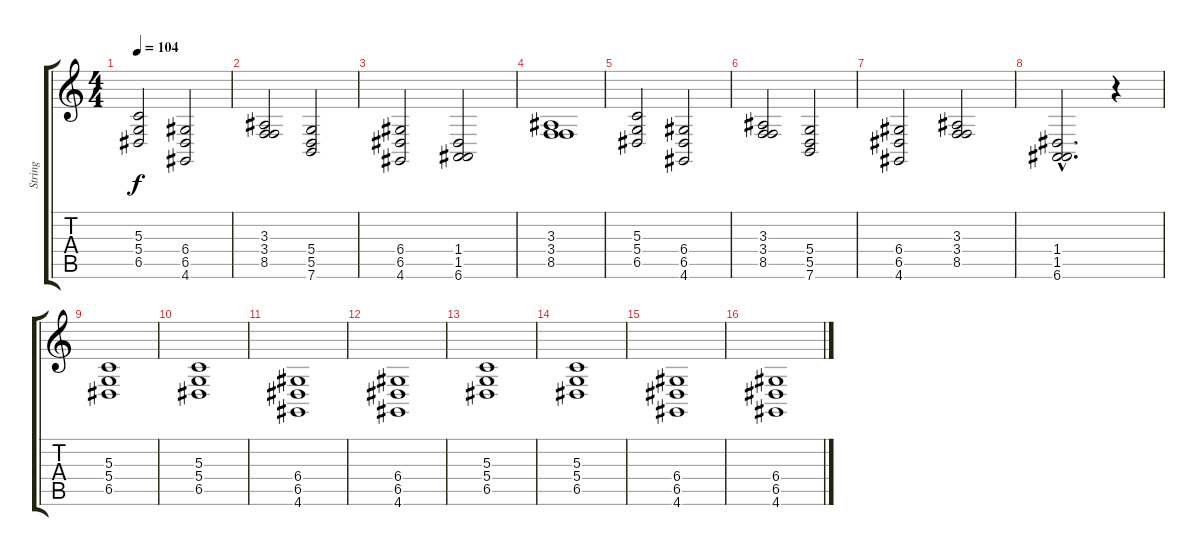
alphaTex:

\track ("String" "String") {instrument stringensemble1}
\staff {score tabs}
\tuning (E4 B3 G3 D3 A2 E2) {hide}
\ts (4 4)
\tempo 104
\clef g2
\ks c
(5.3 5.4 6.5).2{dy f} (6.4 6.5 4.6).2 |
(3.3 3.4 8.5).2 (5.4 5.5 7.6).2 |
(6.4 6.5 4.6).2 (1.4 1.5 6.6).2 |
(3.3 3.4 8.5).1 |
(5.3 5.4 6.5).2 (6.4 6.5 4.6).2 |
(3.3 3.4 8.5).2 (5.4 5.5 7.6).2 |
(6.4 6.5 4.6).2 (3.3 3.4 8.5).2 |
(1.4{hac} 1.5{hac} 6.6{hac}).2{d} r.4 |
(5.3 5.4 6.5).1 |
(5.3 5.4 6.5).1 |
(6.4 6.5 4.6).1 |
(6.4 6.5 4.6).1 |
(5.3 5.4 6.5).1 |
(5.3 5.4 6.5).1 |
(6.4 6.5 4.6).1 |
(6.4 6.5 4.6).1
